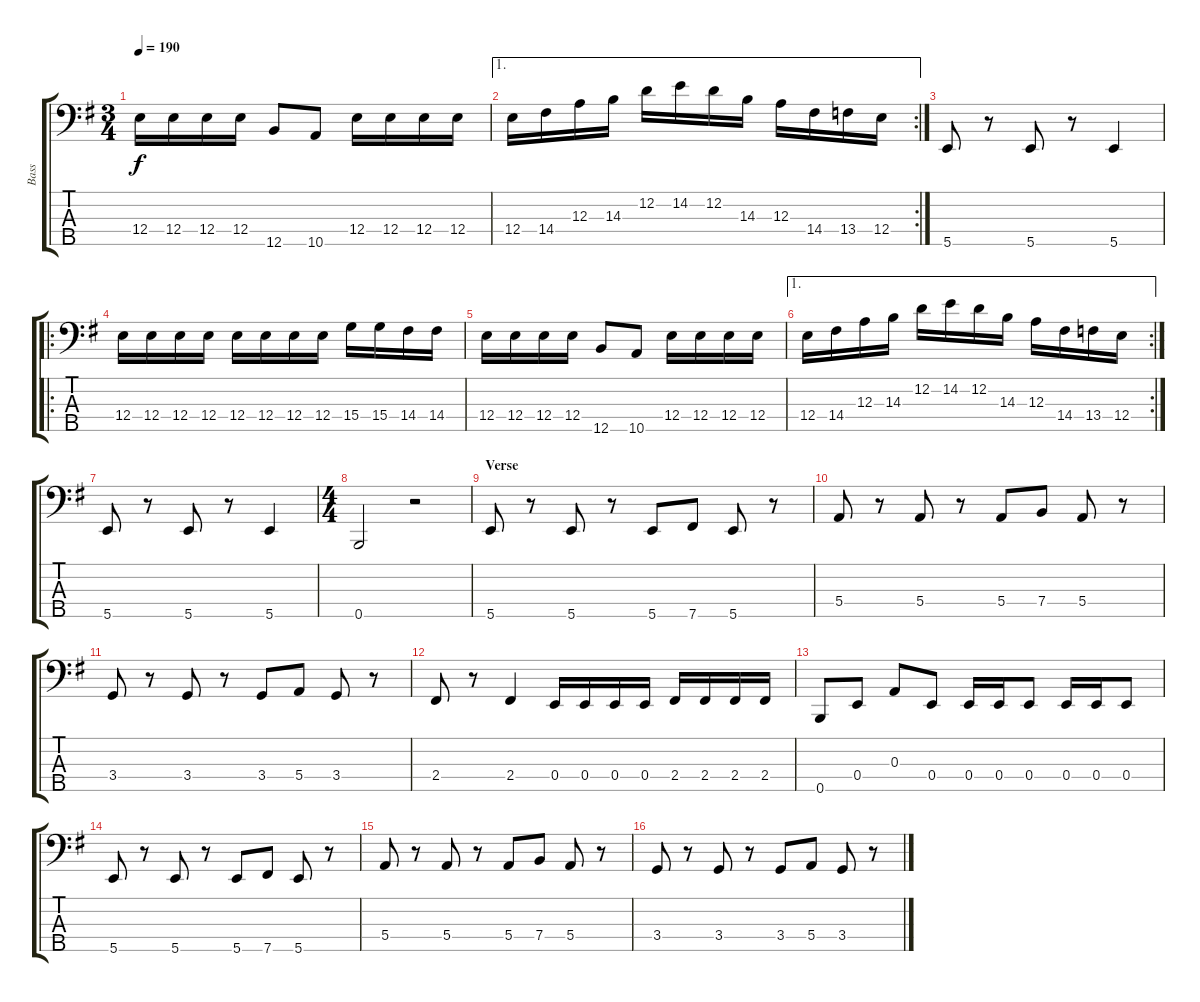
\track ("Bass" "Bass") {instrument electricbasspick}
\staff {score tabs}
\tuning (G2 D2 A1 E1 B0) {hide}
\ts (3 4)
\tempo 190
\clef f4
\ks eminor
12.4.16{dy f} 12.4.16 12.4.16 12.4.16 12.5.8 10.5.8 12.4.16 12.4.16 12.4.16 12.4.16 |
\ae 1
\rc 2
12.4.16 14.4.16 12.3.16 14.3.16 12.2.16 14.2.16 12.2.16 14.3.16 12.3.16 14.4.16 13.4.16 12.4.16 |
5.5.8 r.8 5.5.8 r.8 5.5.4 |
\ro
12.4.16 12.4.16 12.4.16 12.4.16 12.4.16 12.4.16 12.4.16 12.4.16 15.4.16 15.4.16 14.4.16 14.4.16 |
12.4.16 12.4.16 12.4.16 12.4.16 12.5.8 10.5.8 12.4.16 12.4.16 12.4.16 12.4.16 |
\ae 1
\rc 2
12.4.16 14.4.16 12.3.16 14.3.16 12.2.16 14.2.16 12.2.16 14.3.16 12.3.16 14.4.16 13.4.16 12.4.16 |
5.5.8 r.8 5.5.8 r.8 5.5.4 |
\ts (4 4)
0.5.2 r.2 |
\section ("" "Verse")
5.5.8 r.8 5.5.8 r.8 5.5.8 7.5.8 5.5.8 r.8 |
5.4.8 r.8 5.4.8 r.8 5.4.8 7.4.8 5.4.8 r.8 |
3.4.8 r.8 3.4.8 r.8 3.4.8 5.4.8 3.4.8 r.8 |
2.4.8 r.8 2.4.4 0.4.16 0.4.16 0.4.16 0.4.16 2.4.16 2.4.16 2.4.16 2.4.16 |
0.5.8 0.4.8 0.3.8 0.4.8 0.4.16 0.4.16 0.4.8 0.4.16 0.4.16 0.4.8 |
5.5.8 r.8 5.5.8 r.8 5.5.8 7.5.8 5.5.8 r.8 |
5.4.8 r.8 5.4.8 r.8 5.4.8 7.4.8 5.4.8 r.8 |
3.4.8 r.8 3.4.8 r.8 3.4.8 5.4.8 3.4.8 r.8
